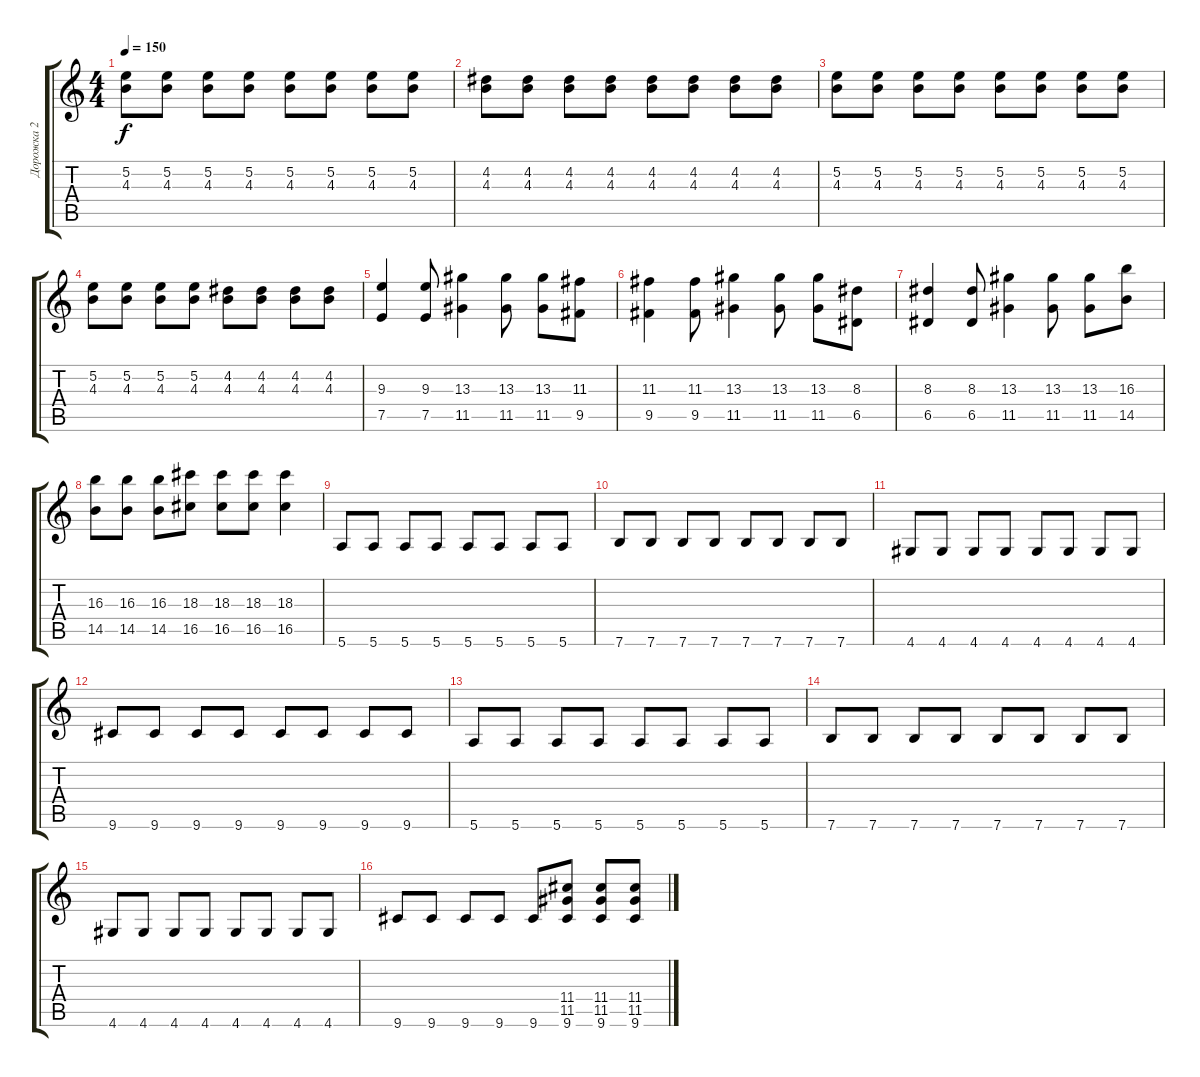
\track ("Дорожка 2" "Дорожка 2") {instrument overdrivenguitar}
\staff {score tabs}
\tuning (E4 B3 G3 D3 A2 E2) {hide}
\ts (4 4)
\tempo 150
\clef g2
\ks c
(5.2 4.3).8{dy f} (5.2 4.3).8 (5.2 4.3).8 (5.2 4.3).8 (5.2 4.3).8 (5.2 4.3).8 (5.2 4.3).8 (5.2 4.3).8 |
(4.2 4.3).8 (4.2 4.3).8 (4.2 4.3).8 (4.2 4.3).8 (4.2 4.3).8 (4.2 4.3).8 (4.2 4.3).8 (4.2 4.3).8 |
(5.2 4.3).8 (5.2 4.3).8 (5.2 4.3).8 (5.2 4.3).8 (5.2 4.3).8 (5.2 4.3).8 (5.2 4.3).8 (5.2 4.3).8 |
(5.2 4.3).8 (5.2 4.3).8 (5.2 4.3).8 (5.2 4.3).8 (4.2 4.3).8 (4.2 4.3).8 (4.2 4.3).8 (4.2 4.3).8 |
(9.3 7.5).4 (9.3 7.5).8 (13.3 11.5).4 (13.3 11.5).8 (13.3 11.5).8 (11.3 9.5).8 |
(11.3 9.5).4 (11.3 9.5).8 (13.3 11.5).4 (13.3 11.5).8 (13.3 11.5).8 (8.3 6.5).8 |
(8.3 6.5).4 (8.3 6.5).8 (13.3 11.5).4 (13.3 11.5).8 (13.3 11.5).8 (16.3 14.5).8 |
(16.3 14.5).8 (16.3 14.5).8 (16.3 14.5).8 (18.3 16.5).8 (18.3 16.5).8 (18.3 16.5).8 (18.3 16.5).4 |
5.6.8 5.6.8 5.6.8 5.6.8 5.6.8 5.6.8 5.6.8 5.6.8 |
7.6.8 7.6.8 7.6.8 7.6.8 7.6.8 7.6.8 7.6.8 7.6.8 |
4.6.8 4.6.8 4.6.8 4.6.8 4.6.8 4.6.8 4.6.8 4.6.8 |
9.6.8 9.6.8 9.6.8 9.6.8 9.6.8 9.6.8 9.6.8 9.6.8 |
5.6.8 5.6.8 5.6.8 5.6.8 5.6.8 5.6.8 5.6.8 5.6.8 |
7.6.8 7.6.8 7.6.8 7.6.8 7.6.8 7.6.8 7.6.8 7.6.8 |
4.6.8 4.6.8 4.6.8 4.6.8 4.6.8 4.6.8 4.6.8 4.6.8 |
9.6.8 9.6.8 9.6.8 9.6.8 9.6.8 (11.4 11.5 9.6).8 (11.4 11.5 9.6).8 (11.4 11.5 9.6).8
